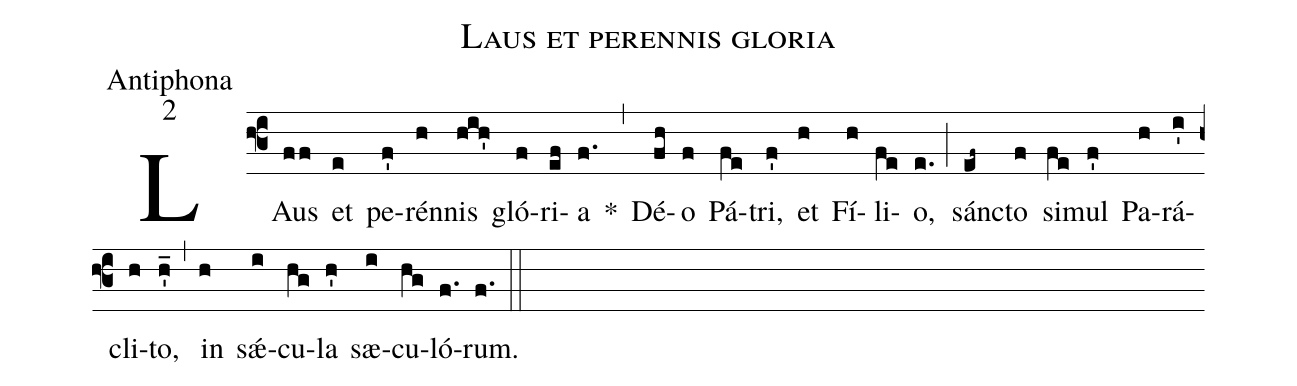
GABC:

name:Laus et perennis gloria;
office-part:Antiphona;
mode:2;
%%
(f3) LAus(ff) et(e) pe(f')rén(h)nis(hih') gló(f)ri(ef)a(f.) *(,) Dé(fh)o(f) Pá(fe)tri,(f') et(h) Fí(h)li(fe)o,(e.) (;) sán(ef~)cto(f) si(fe)mul(f') Pa(h)rá(i')cli(h)to,(h'_) (,) in(h) sǽ(i)cu(hg)la(h') sæ(i)cu(hg)ló(f.)rum.(f.) (::)
